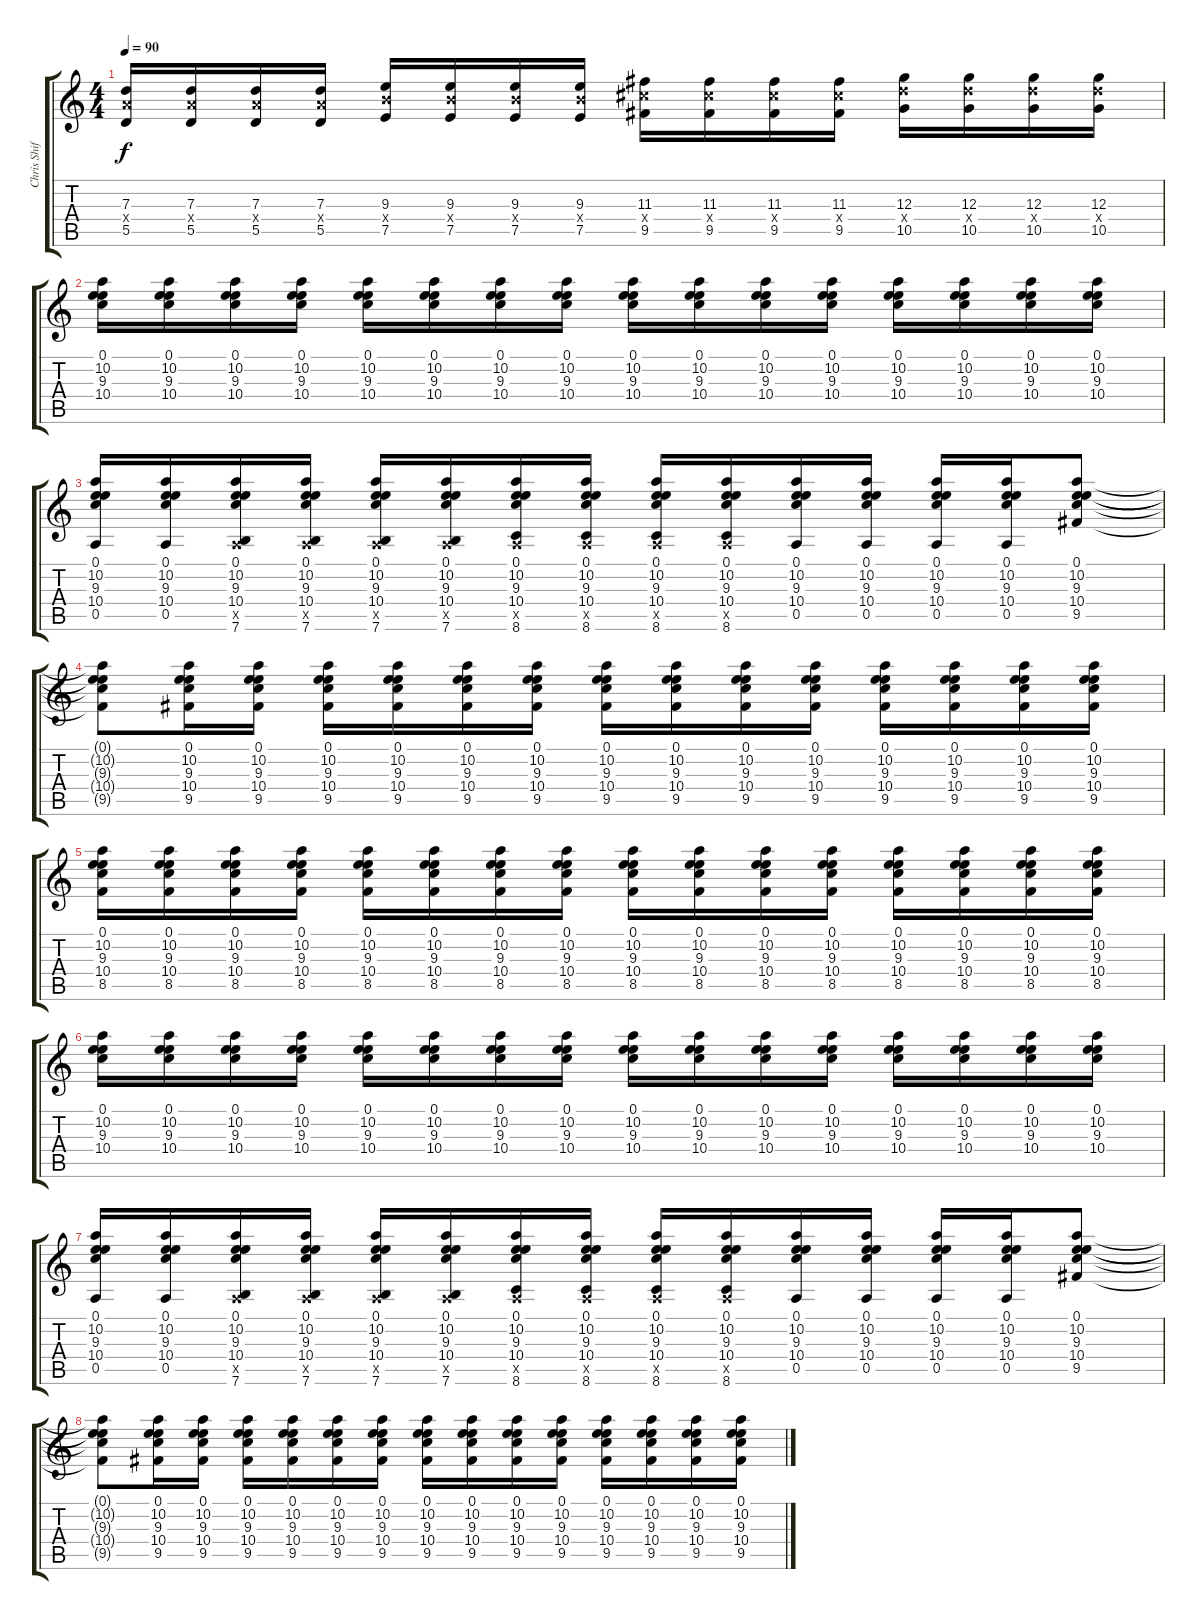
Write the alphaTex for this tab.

\track ("Chris Shifflet - Lead Guitar" "Chris Shif") {instrument electricguitarclean}
\staff {score tabs}
\tuning (E4 B3 G3 D3 A2 E2) {hide}
\ts (4 4)
\tempo 90
\clef g2
\ks c
(7.3 7.4{x} 5.5).16{dy f volume 13} (7.3 7.4{x} 5.5).16 (7.3 7.4{x} 5.5).16 (7.3 7.4{x} 5.5).16 (9.3 9.4{x} 7.5).16 (9.3 9.4{x} 7.5).16 (9.3 9.4{x} 7.5).16 (9.3 9.4{x} 7.5).16 (11.3 11.4{x} 9.5).16 (11.3 11.4{x} 9.5).16 (11.3 11.4{x} 9.5).16 (11.3 11.4{x} 9.5).16 (12.3 12.4{x} 10.5).16 (12.3 12.4{x} 10.5).16 (12.3 12.4{x} 10.5).16 (12.3 12.4{x} 10.5).16 |
(0.1 10.2 9.3 10.4).16{volume 14} (0.1 10.2 9.3 10.4).16 (0.1 10.2 9.3 10.4).16 (0.1 10.2 9.3 10.4).16 (0.1 10.2 9.3 10.4).16 (0.1 10.2 9.3 10.4).16 (0.1 10.2 9.3 10.4).16 (0.1 10.2 9.3 10.4).16 (0.1 10.2 9.3 10.4).16 (0.1 10.2 9.3 10.4).16 (0.1 10.2 9.3 10.4).16 (0.1 10.2 9.3 10.4).16 (0.1 10.2 9.3 10.4).16 (0.1 10.2 9.3 10.4).16 (0.1 10.2 9.3 10.4).16 (0.1 10.2 9.3 10.4).16 |
(0.1 10.2 9.3 10.4 0.5).16 (0.1 10.2 9.3 10.4 0.5).16 (0.1 10.2 9.3 10.4 0.5{x} 7.6).16 (0.1 10.2 9.3 10.4 0.5{x} 7.6).16 (0.1 10.2 9.3 10.4 0.5{x} 7.6).16 (0.1 10.2 9.3 10.4 0.5{x} 7.6).16 (0.1 10.2 9.3 10.4 0.5{x} 8.6).16 (0.1 10.2 9.3 10.4 0.5{x} 8.6).16 (0.1 10.2 9.3 10.4 0.5{x} 8.6).16 (0.1 10.2 9.3 10.4 0.5{x} 8.6).16 (0.1 10.2 9.3 10.4 0.5).16 (0.1 10.2 9.3 10.4 0.5).16 (0.1 10.2 9.3 10.4 0.5).16 (0.1 10.2 9.3 10.4 0.5).16 (0.1 10.2 9.3 10.4 9.5).8 |
(0.1{t} 10.2{t} 9.3{t} 10.4{t} 9.5{t}).8 (0.1 10.2 9.3 10.4 9.5).16 (0.1 10.2 9.3 10.4 9.5).16 (0.1 10.2 9.3 10.4 9.5).16 (0.1 10.2 9.3 10.4 9.5).16 (0.1 10.2 9.3 10.4 9.5).16 (0.1 10.2 9.3 10.4 9.5).16 (0.1 10.2 9.3 10.4 9.5).16 (0.1 10.2 9.3 10.4 9.5).16 (0.1 10.2 9.3 10.4 9.5).16 (0.1 10.2 9.3 10.4 9.5).16 (0.1 10.2 9.3 10.4 9.5).16 (0.1 10.2 9.3 10.4 9.5).16 (0.1 10.2 9.3 10.4 9.5).16 (0.1 10.2 9.3 10.4 9.5).16 |
(0.1 10.2 9.3 10.4 8.5).16 (0.1 10.2 9.3 10.4 8.5).16 (0.1 10.2 9.3 10.4 8.5).16 (0.1 10.2 9.3 10.4 8.5).16 (0.1 10.2 9.3 10.4 8.5).16 (0.1 10.2 9.3 10.4 8.5).16 (0.1 10.2 9.3 10.4 8.5).16 (0.1 10.2 9.3 10.4 8.5).16 (0.1 10.2 9.3 10.4 8.5).16 (0.1 10.2 9.3 10.4 8.5).16 (0.1 10.2 9.3 10.4 8.5).16 (0.1 10.2 9.3 10.4 8.5).16 (0.1 10.2 9.3 10.4 8.5).16 (0.1 10.2 9.3 10.4 8.5).16 (0.1 10.2 9.3 10.4 8.5).16 (0.1 10.2 9.3 10.4 8.5).16 |
(0.1 10.2 9.3 10.4).16{volume 14} (0.1 10.2 9.3 10.4).16 (0.1 10.2 9.3 10.4).16 (0.1 10.2 9.3 10.4).16 (0.1 10.2 9.3 10.4).16 (0.1 10.2 9.3 10.4).16 (0.1 10.2 9.3 10.4).16 (0.1 10.2 9.3 10.4).16 (0.1 10.2 9.3 10.4).16 (0.1 10.2 9.3 10.4).16 (0.1 10.2 9.3 10.4).16 (0.1 10.2 9.3 10.4).16 (0.1 10.2 9.3 10.4).16 (0.1 10.2 9.3 10.4).16 (0.1 10.2 9.3 10.4).16 (0.1 10.2 9.3 10.4).16 |
(0.1 10.2 9.3 10.4 0.5).16 (0.1 10.2 9.3 10.4 0.5).16 (0.1 10.2 9.3 10.4 0.5{x} 7.6).16 (0.1 10.2 9.3 10.4 0.5{x} 7.6).16 (0.1 10.2 9.3 10.4 0.5{x} 7.6).16 (0.1 10.2 9.3 10.4 0.5{x} 7.6).16 (0.1 10.2 9.3 10.4 0.5{x} 8.6).16 (0.1 10.2 9.3 10.4 0.5{x} 8.6).16 (0.1 10.2 9.3 10.4 0.5{x} 8.6).16 (0.1 10.2 9.3 10.4 0.5{x} 8.6).16 (0.1 10.2 9.3 10.4 0.5).16 (0.1 10.2 9.3 10.4 0.5).16 (0.1 10.2 9.3 10.4 0.5).16 (0.1 10.2 9.3 10.4 0.5).16 (0.1 10.2 9.3 10.4 9.5).8 |
(0.1{t} 10.2{t} 9.3{t} 10.4{t} 9.5{t}).8 (0.1 10.2 9.3 10.4 9.5).16 (0.1 10.2 9.3 10.4 9.5).16 (0.1 10.2 9.3 10.4 9.5).16 (0.1 10.2 9.3 10.4 9.5).16 (0.1 10.2 9.3 10.4 9.5).16 (0.1 10.2 9.3 10.4 9.5).16 (0.1 10.2 9.3 10.4 9.5).16 (0.1 10.2 9.3 10.4 9.5).16 (0.1 10.2 9.3 10.4 9.5).16 (0.1 10.2 9.3 10.4 9.5).16 (0.1 10.2 9.3 10.4 9.5).16 (0.1 10.2 9.3 10.4 9.5).16 (0.1 10.2 9.3 10.4 9.5).16 (0.1 10.2 9.3 10.4 9.5).16
